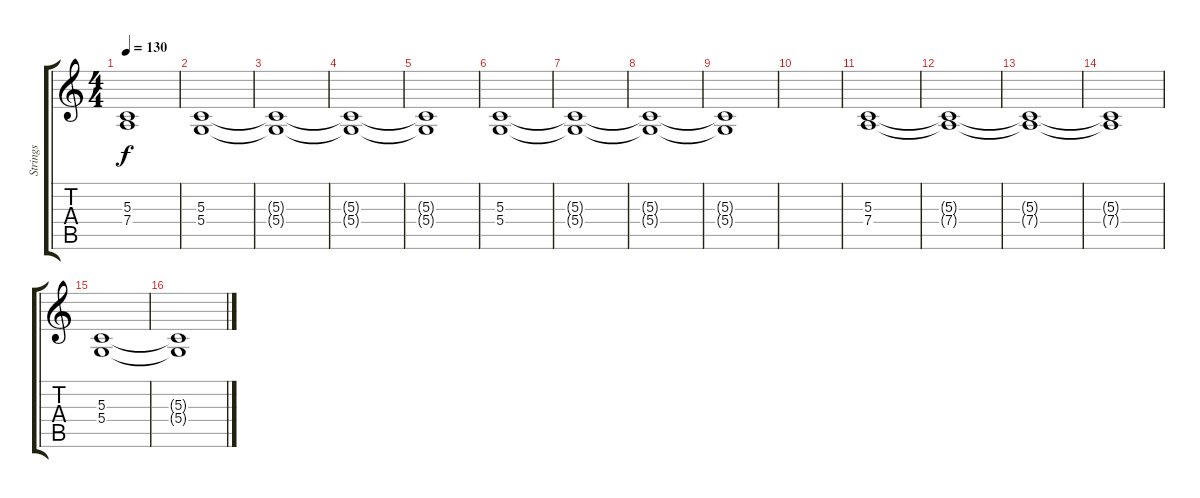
\track ("Strings" "Strings") {instrument stringensemble1}
\staff {score tabs}
\tuning (E4 B3 G3 D3 A2 E2) {hide}
\ts (4 4)
\tempo 130
\clef g2
\ks c
(5.3{t} 7.4{t}).1{dy f} |
(5.3 5.4).1 |
(5.3{t} 5.4{t}).1 |
(5.3{t} 5.4{t}).1 |
(5.3{t} 5.4{t}).1 |
(5.3 5.4).1 |
(5.3{t} 5.4{t}).1 |
(5.3{t} 5.4{t}).1 |
(5.3{t} 5.4{t}).1 |
|
(5.3 7.4).1 |
(5.3{t} 7.4{t}).1 |
(5.3{t} 7.4{t}).1 |
(5.3{t} 7.4{t}).1 |
(5.3 5.4).1 |
(5.3{t} 5.4{t}).1
